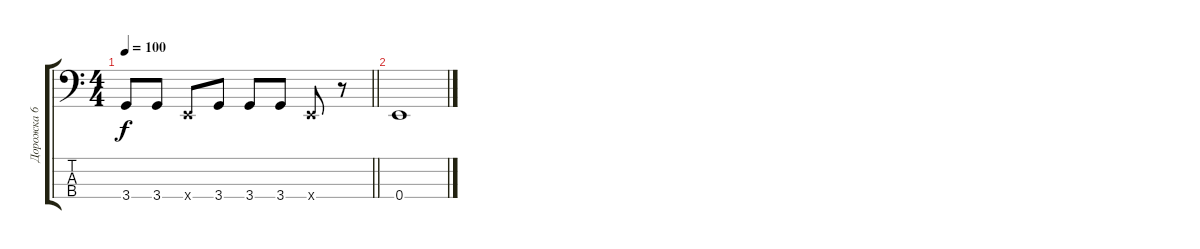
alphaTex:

\track ("Дорожка 6" "Дорожка 6") {instrument electricbassfinger}
\staff {score tabs}
\tuning (G2 D2 A1 E1) {hide}
\ts (4 4)
\tempo 100
\clef f4
\barLineRight lightlight
\ks c
3.4.8{dy f} 3.4.8 0.4{x}.8 3.4.8 3.4.8 3.4.8 0.4{x}.8 r.8 |
0.4.1
